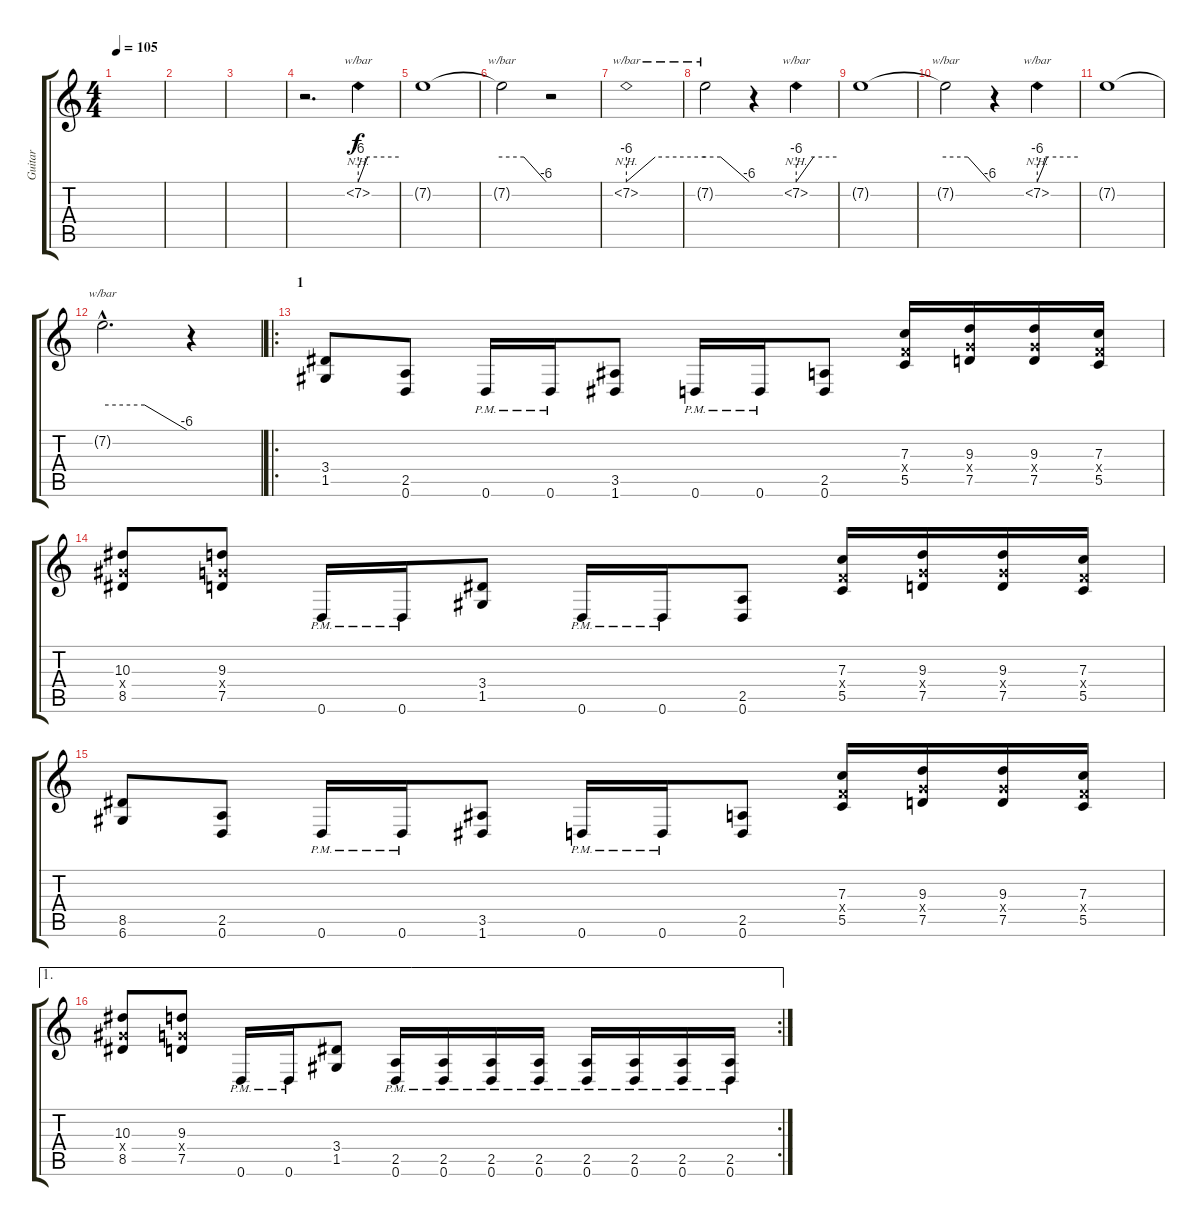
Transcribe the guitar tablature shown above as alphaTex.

\track ("Guitar" "Guitar") {instrument distortionguitar}
\staff {score tabs}
\tuning (D4 A3 F3 C3 G2 D2) {hide}
\ts (4 4)
\tempo 105
\clef g2
\ks c
|
|
|
r.2{d} 7.2{nh}.4{tbe (custom default 0 -24 14 0 60 0)} |
7.2{t}.1 |
7.2{t}.2{tbe (custom default 0 0 30 0 60 -24) volume 2} r.2 |
7.2{nh}.1{tbe (custom default 0 -24 22 0 60 0) volume 14} |
7.2{t}.2{tbe (custom default 0 0 21 0 60 -24) volume 0} r.4 7.2{nh}.4{tbe (custom default 0 -24 26 0 60 0) volume 14} |
7.2{t}.1 |
7.2{t}.2{tbe (custom default 0 0 30 0 60 -24) volume 0} r.4 7.2{nh}.4{tbe (custom default 0 -24 15 0 60 0) volume 14} |
7.2{t}.1 |
7.2{hac t}.2{d tbe (custom default 0 0 30 0 60 -24)} r.4 |
\ro
\section ("" "1")
(3.4 1.5).8 (2.5 0.6).8 0.6{pm}.16 0.6{pm}.16 (3.5 1.6).8 0.6{pm}.16 0.6{pm}.16 (2.5 0.6).8 (7.3 5.4{x} 5.5).16 (9.3 7.4{x} 7.5).16 (9.3 7.4{x} 7.5).16 (7.3 5.4{x} 5.5).16 |
(10.3 8.4{x} 8.5).8 (9.3 7.4{x} 7.5).8 0.6{pm}.16 0.6{pm}.16 (3.4 1.5).8 0.6{pm}.16 0.6{pm}.16 (2.5 0.6).8 (7.3 5.4{x} 5.5).16 (9.3 7.4{x} 7.5).16 (9.3 7.4{x} 7.5).16 (7.3 5.4{x} 5.5).16 |
(8.5 6.6).8 (2.5 0.6).8 0.6{pm}.16 0.6{pm}.16 (3.5 1.6).8 0.6{pm}.16 0.6{pm}.16 (2.5 0.6).8 (7.3 5.4{x} 5.5).16 (9.3 7.4{x} 7.5).16 (9.3 7.4{x} 7.5).16 (7.3 5.4{x} 5.5).16 |
\ae 1
\rc 2
(10.3 8.4{x} 8.5).8 (9.3 7.4{x} 7.5).8 0.6{pm}.16 0.6{pm}.16 (3.4 1.5).8 (2.5{pm} 0.6{pm}).16 (2.5{pm} 0.6{pm}).16 (2.5{pm} 0.6{pm}).16 (2.5{pm} 0.6{pm}).16 (2.5{pm} 0.6{pm}).16 (2.5{pm} 0.6{pm}).16 (2.5{pm} 0.6{pm}).16 (2.5{pm} 0.6{pm}).16
